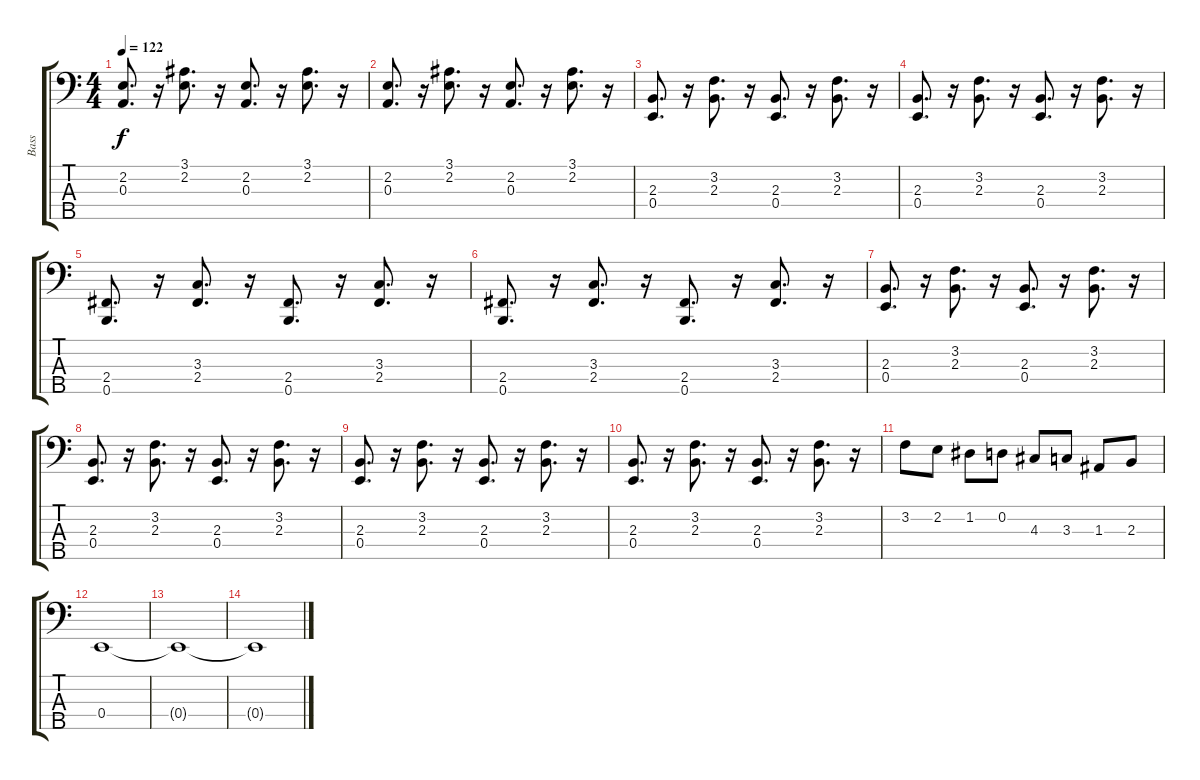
\track ("Bass" "Bass") {instrument electricbasspick}
\staff {score tabs}
\tuning (G2 D2 A1 E1 B0) {hide}
\ts (4 4)
\tempo 122
\clef f4
\ks c
(2.2 0.3).8{d dy f} r.16 (3.1 2.2).8{d} r.16 (2.2 0.3).8{d} r.16 (3.1 2.2).8{d} r.16 |
(2.2 0.3).8{d} r.16 (3.1 2.2).8{d} r.16 (2.2 0.3).8{d} r.16 (3.1 2.2).8{d} r.16 |
(2.3 0.4).8{d} r.16 (3.2 2.3).8{d} r.16 (2.3 0.4).8{d} r.16 (3.2 2.3).8{d} r.16 |
(2.3 0.4).8{d} r.16 (3.2 2.3).8{d} r.16 (2.3 0.4).8{d} r.16 (3.2 2.3).8{d} r.16 |
(2.4 0.5).8{d} r.16 (3.3 2.4).8{d} r.16 (2.4 0.5).8{d} r.16 (3.3 2.4).8{d} r.16 |
(2.4 0.5).8{d} r.16 (3.3 2.4).8{d} r.16 (2.4 0.5).8{d} r.16 (3.3 2.4).8{d} r.16 |
(2.3 0.4).8{d} r.16 (3.2 2.3).8{d} r.16 (2.3 0.4).8{d} r.16 (3.2 2.3).8{d} r.16 |
(2.3 0.4).8{d} r.16 (3.2 2.3).8{d} r.16 (2.3 0.4).8{d} r.16 (3.2 2.3).8{d} r.16 |
(2.3 0.4).8{d} r.16 (3.2 2.3).8{d} r.16 (2.3 0.4).8{d} r.16 (3.2 2.3).8{d} r.16 |
(2.3 0.4).8{d} r.16 (3.2 2.3).8{d} r.16 (2.3 0.4).8{d} r.16 (3.2 2.3).8{d} r.16 |
3.2.8{volume 16 instrument electricbassfinger} 2.2.8 1.2.8 0.2.8 4.3.8 3.3.8 1.3.8 2.3.8 |
0.4.1 |
0.4{t}.1 |
0.4{t}.1
